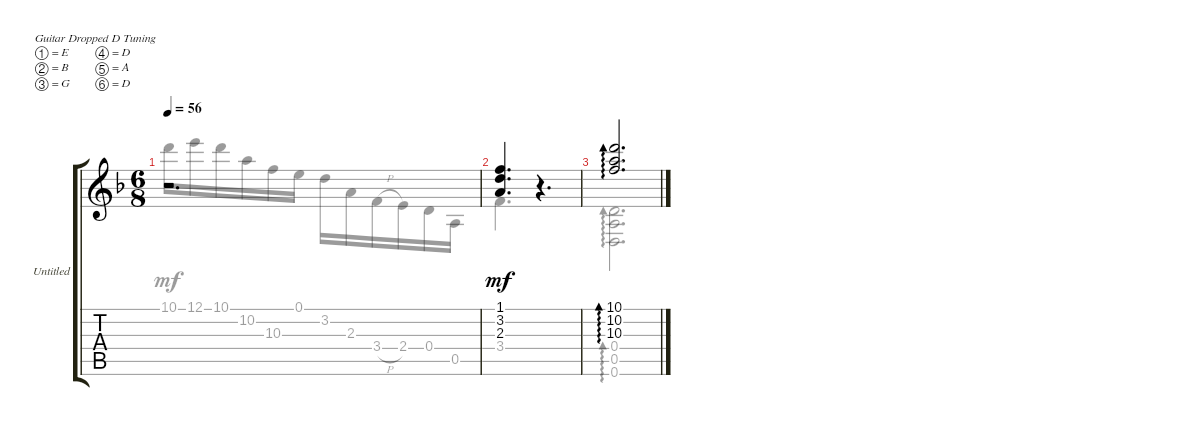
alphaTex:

\bracketExtendMode groupsimilarinstruments
\firstSystemTrackNameOrientation horizontal
\otherSystemsTrackNameOrientation horizontal
\track ("Untitled" "Untitled") {instrument acousticguitarnylon}
\staff {score tabs}
\tuning (E4 B3 G3 D3 A2 D2)
\voice
\ts (6 8)
\tempo 56
\clef g2
\ks dminor
r.2{d dy mf} |
(1.1 3.2 2.3).4{d} r.4{d} |
(10.1 10.2 10.3).2{d ad 0}
\voice
\clef g2
\ottava regular
\simile none
\ks dminor
10.1.16{dy mf} 12.1.16 10.1.16 10.2.16 10.3.16 0.1.16 3.2.16 2.3.16 3.4{h}.16 2.4.16 0.4.16 0.5.16 |
3.4.4{d} r.4{d} |
(0.4 0.5 0.6).2{d ad 0}
